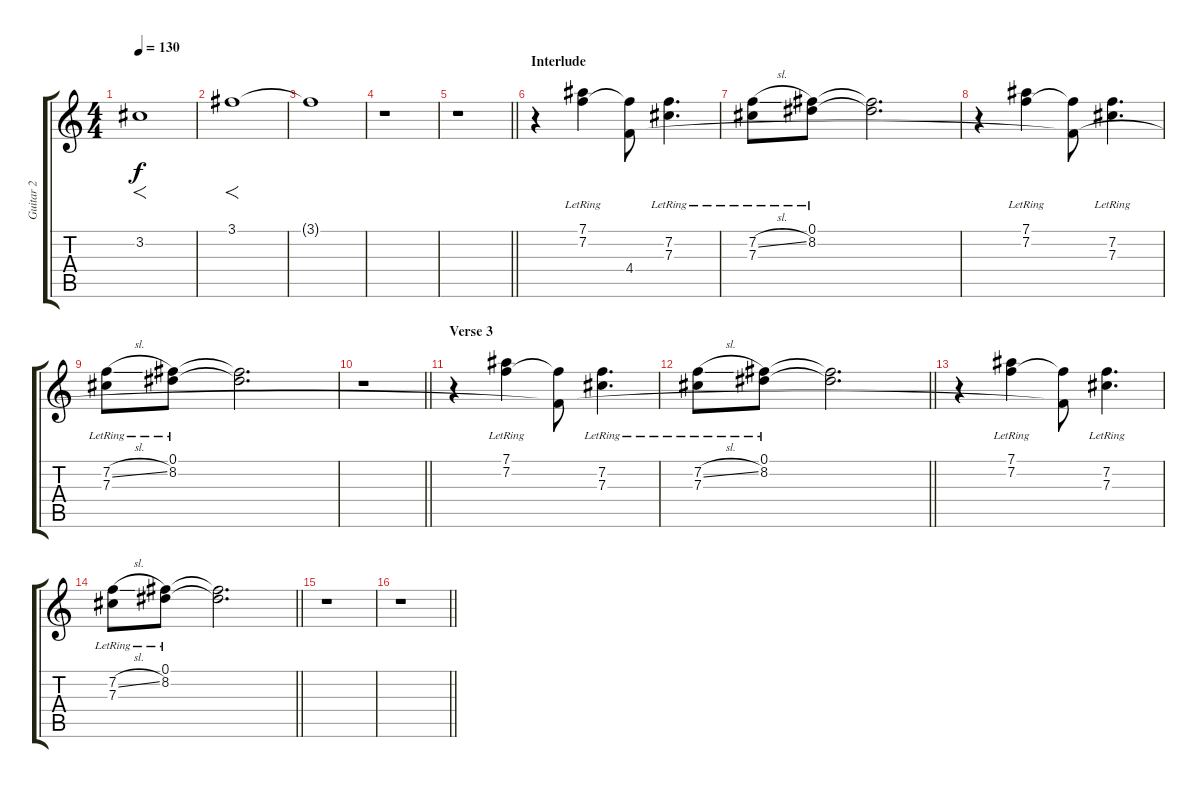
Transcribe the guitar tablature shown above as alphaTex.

\track ("Guitar 2" "Guitar 2") {instrument acousticguitarsteel}
\staff {score tabs}
\tuning (Eb4 Bb3 Gb3 Db3 Ab2 Eb2) {hide}
\ts (4 4)
\tempo 130
\clef g2
\ks c
3.2.1{f dy f} |
3.1.1{f} |
3.1{t}.1 |
r.1 |
\barLineRight lightlight
r.1 |
\section ("" "Interlude")
r.4{volume 10 instrument electricguitarjazz} (7.1{lr} 7.2{lr}).4 (7.2{t} 4.4).8 (7.2{lr} 7.3{lr}).4{d} |
(7.2{sl lr} 7.3{lr}).8 (0.1{lr} 8.2{lr}).8 (0.1{t} 8.2{t}).2{d} |
r.4 (7.1{lr} 7.2{lr}).4 (7.2{t} 4.4{t}).8 (7.2{lr} 7.3{lr}).4{d} |
(7.2{sl lr} 7.3{lr}).8 (0.1{lr} 8.2{lr}).8 (0.1{t} 8.2{t}).2{d} |
\barLineRight lightlight
r.1 |
\section ("" "Verse 3")
r.4{instrument electricguitarjazz} (7.1{lr} 7.2{lr}).4 (7.2{t} 4.4{t}).8 (7.2{lr} 7.3{lr}).4{d} |
\barLineRight lightlight
(7.2{sl lr} 7.3{lr}).8 (0.1{lr} 8.2{lr}).8 (0.1{t} 8.2{t}).2{d} |
r.4 (7.1{lr} 7.2{lr}).4 (7.2{t} 4.4{t}).8 (7.2{lr} 7.3{lr}).4{d} |
\barLineRight lightlight
(7.2{sl lr} 7.3{lr}).8 (0.1{lr} 8.2{lr}).8 (0.1{t} 8.2{t}).2{d} |
r.1 |
\barLineRight lightlight
r.1
